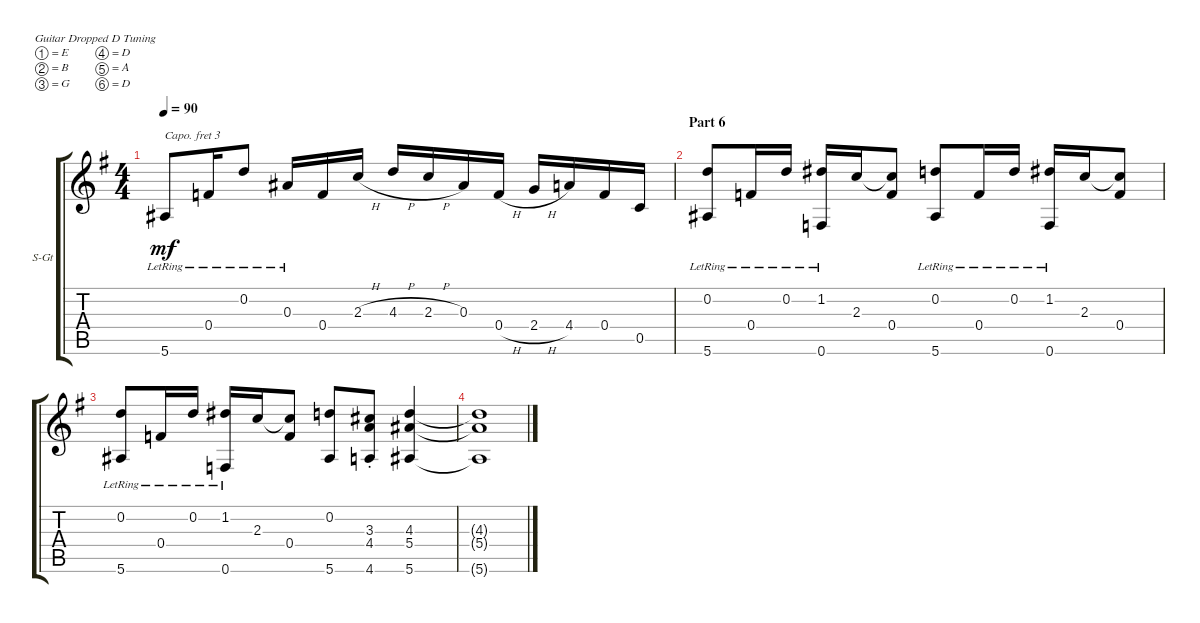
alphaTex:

\defaultSystemsLayout 4
\bracketExtendMode groupsimilarinstruments
\firstSystemTrackNameOrientation horizontal
\otherSystemsTrackNameOrientation horizontal
\track ("Steel Guitar" "S-Gt") {instrument acousticguitarsteel}
\staff {score tabs}
\capo 3
\tuning (E4 B3 G3 D3 A2 D2)
\ts (4 4)
\tempo 90
\clef g2
\ks g
5.6{lr}.8{dy mf} 0.4{lr}.16 0.2{lr}.8 0.3{lr}.16 0.4.16 2.3{h}.16 4.3{h}.16 2.3{h}.16 0.3.16 0.4{h}.16 2.4{h}.16 4.4.16 0.4.16 0.5.16 |
\section ("" "Part 6")
(5.6{lr} 0.2{lr}).8 0.4{lr}.16 0.2{lr}.16 (0.6{lr} 1.2{lr}).16 2.3.16 (0.4 2.3{t}).8 (5.6{lr} 0.2{lr}).8 0.4{lr}.16 0.2{lr}.16 (0.6{lr} 1.2{lr}).16 2.3.16 (0.4 2.3{t}).8 |
(5.6{lr} 0.2{lr}).8 0.4{lr}.16 0.2{lr}.16 (0.6{lr} 1.2{lr}).16 2.3.16 (0.4 2.3{t}).8 (0.2 5.6).8 (4.6{st} 4.4{st} 3.3{st}).8 (5.6 5.4 4.3).4 |
(5.6{t} 5.4{t} 4.3{t}).1
